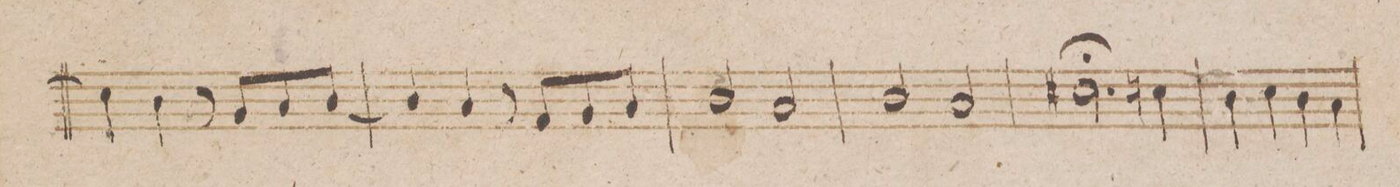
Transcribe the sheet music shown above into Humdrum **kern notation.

**kern	**dynam
*I"Clarinetto 2do in B.	*
*clefG2	*
*k[b-]	*
*met(c)	*
*M4/4	*
4b-\]	.
4a\	.
8r	.
8f/L	.
8g/	.
[8a/J	.
=267	=267
4a/]	.
4g/	.
8r	.
8e/L	.
8f/	.
8g/J	.
=268	=268
2a/	.
2g/	.
=269	=269
2a/	.
2g/	.
=270	=270
2.bX;\	.
4b-\	.
=271	=271
4a\	.
4b-\	.
4a\	.
4g\	.
=272	=272
*-	*-
